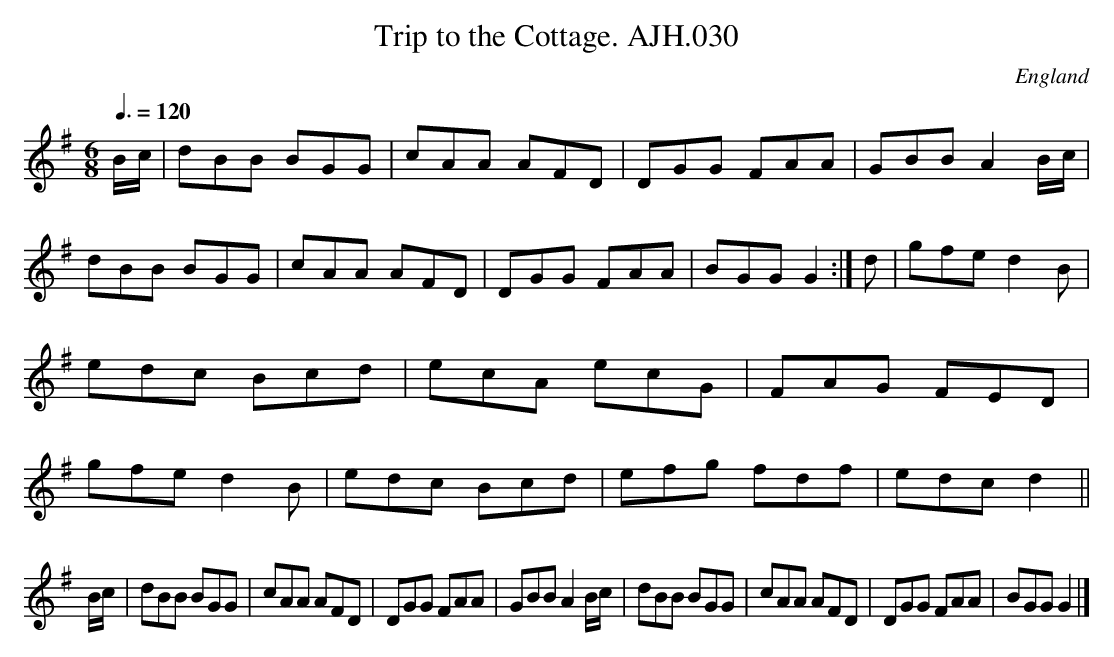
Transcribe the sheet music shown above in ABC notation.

X:1
T:Trip to the Cottage. AJH.030
M:6/8
L:1/8
Q:3/8=120
O:England
K:G major
B/2c/2|dBB BGG|cAA AFD|DGG FAA|GBB A2 B/2c/2|
dBB BGG|cAA AFD|DGG FAA|BGGG2:|
d|gfe d2B|edc Bcd|ecA ecG|FAG FED|
gfe d2B|edc Bcd|efg fdf|edc d2||!
B/2c/2|dBB BGG|cAA AFD|DGG FAA|GBB A2 B/2c/2|
dBB BGG|cAA AFD|DGG FAA|BGGG2|]
